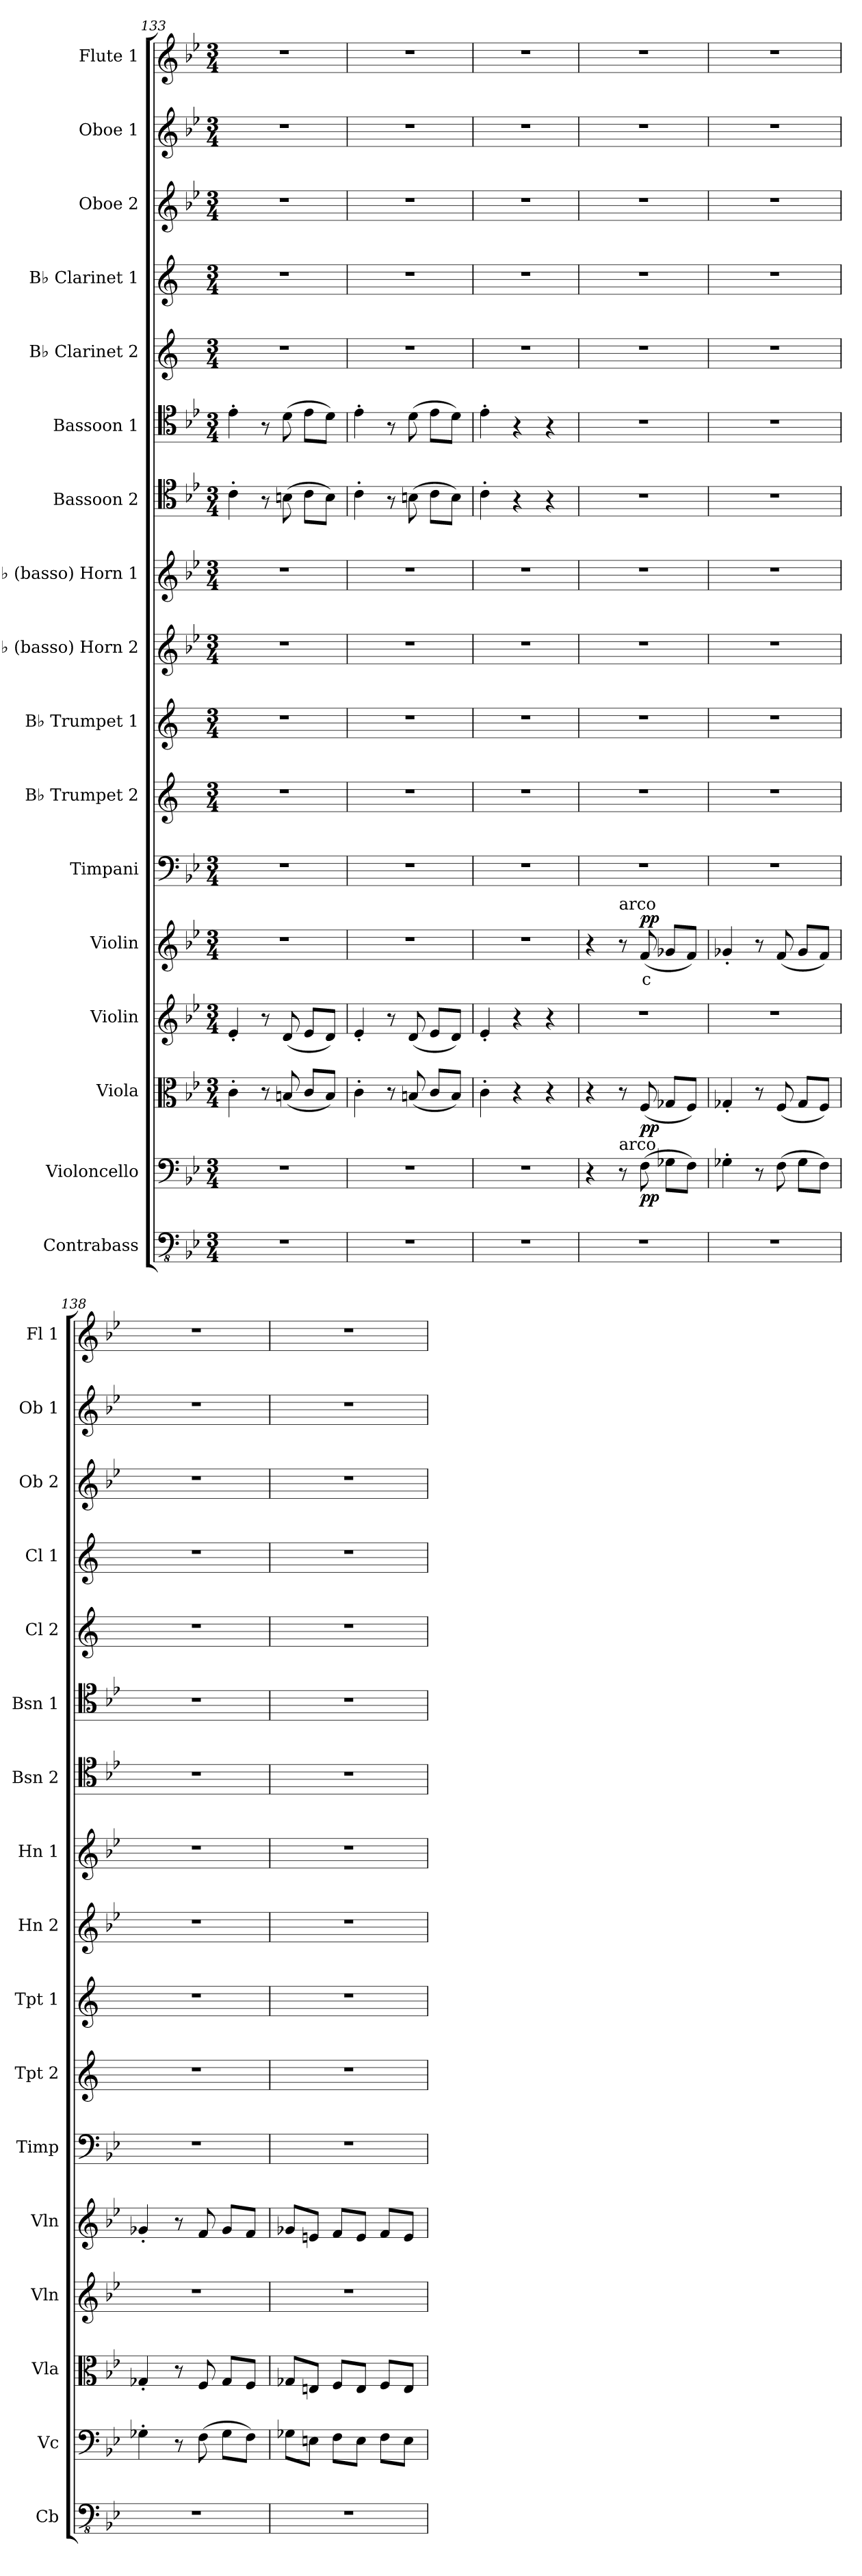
**kern	**kern	**dynam	**kern	**dynam	**kern	**kern	**text	**dynam	**kern	**kern	**kern	**kern	**kern	**kern	**kern	**kern	**kern	**kern	**kern	**kern
*part17	*part16	*part16	*part15	*part15	*part14	*part13	*part13	*part13	*part12	*part11	*part10	*part9	*part8	*part7	*part6	*part5	*part4	*part3	*part2	*part1
*staff17	*staff16	*staff16	*staff15	*staff15	*staff14	*staff13	*staff13	*staff13	*staff12	*staff11	*staff10	*staff9	*staff8	*staff7	*staff6	*staff5	*staff4	*staff3	*staff2	*staff1
*I"Contrabass	*I"Violoncello	*	*I"Viola	*	*I"Violin	*I"Violin	*	*	*I"Timpani	*I"B♭ Trumpet 2	*I"B♭ Trumpet 1	*I"B♭ (basso) Horn 2	*I"B♭ (basso) Horn 1	*I"Bassoon 2	*I"Bassoon 1	*I"B♭ Clarinet 2	*I"B♭ Clarinet 1	*I"Oboe 2	*I"Oboe 1	*I"Flute 1
*I'Cb	*I'Vc	*	*I'Vla	*	*I'Vln	*I'Vln	*	*	*I'Timp	*I'Tpt 2	*I'Tpt 1	*I'Hn 2	*I'Hn 1	*I'Bsn 2	*I'Bsn 1	*I'Cl 2	*I'Cl 1	*I'Ob 2	*I'Ob 1	*I'Fl 1
*clefFv4	*clefF4	*	*clefC3	*	*clefG2	*clefG2	*	*	*clefF4	*clefG2	*clefG2	*clefG2	*clefG2	*clefC4	*clefC4	*clefG2	*clefG2	*clefG2	*clefG2	*clefG2
*	*	*	*	*	*	*	*	*	*	*ITrd1c2	*ITrd1c2	*ITrd8c14	*ITrd8c14	*	*	*ITrd1c2	*ITrd1c2	*	*	*
*k[b-e-]	*k[b-e-]	*	*k[b-e-]	*	*k[b-e-]	*k[b-e-]	*	*	*k[b-e-]	*k[b-e-]	*k[b-e-]	*k[b-e-]	*k[b-e-]	*k[b-e-]	*k[b-e-]	*k[b-e-]	*k[b-e-]	*k[b-e-]	*k[b-e-]	*k[b-e-]
*M3/4	*M3/4	*	*M3/4	*	*M3/4	*M3/4	*	*	*M3/4	*M3/4	*M3/4	*M3/4	*M3/4	*M3/4	*M3/4	*M3/4	*M3/4	*M3/4	*M3/4	*M3/4
=133	=133	=133	=133	=133	=133	=133	=133	=133	=133	=133	=133	=133	=133	=133	=133	=133	=133	=133	=133	=133
2.r	2.r	.	4c'\	.	4e-'/	2.r	.	.	2.r	2.r	2.r	2.r	2.r	4c'\	4e-'\	2.r	2.r	2.r	2.r	2.r
.	.	.	8r	.	8r	.	.	.	.	.	.	.	.	8r	8r	.	.	.	.	.
.	.	.	(<8Bn/	.	(<8d/	.	.	.	.	.	.	.	.	(>8Bn\	(>8d\	.	.	.	.	.
.	.	.	8c/L	.	8e-/L	.	.	.	.	.	.	.	.	8c\L	8e-\L	.	.	.	.	.
.	.	.	8B/J)	.	8d/J)	.	.	.	.	.	.	.	.	8B\J)	8d\J)	.	.	.	.	.
=134	=134	=134	=134	=134	=134	=134	=134	=134	=134	=134	=134	=134	=134	=134	=134	=134	=134	=134	=134	=134
2.r	2.r	.	4c'\	.	4e-'/	2.r	.	.	2.r	2.r	2.r	2.r	2.r	4c'\	4e-'\	2.r	2.r	2.r	2.r	2.r
.	.	.	8r	.	8r	.	.	.	.	.	.	.	.	8r	8r	.	.	.	.	.
.	.	.	(<8Bn/	.	(<8d/	.	.	.	.	.	.	.	.	(>8Bn\	(>8d\	.	.	.	.	.
.	.	.	8c/L	.	8e-/L	.	.	.	.	.	.	.	.	8c\L	8e-\L	.	.	.	.	.
.	.	.	8B/J)	.	8d/J)	.	.	.	.	.	.	.	.	8B\J)	8d\J)	.	.	.	.	.
=135	=135	=135	=135	=135	=135	=135	=135	=135	=135	=135	=135	=135	=135	=135	=135	=135	=135	=135	=135	=135
2.r	2.r	.	4c'\	.	4e-'/	2.r	.	.	2.r	2.r	2.r	2.r	2.r	4c'\	4e-'\	2.r	2.r	2.r	2.r	2.r
.	.	.	4r	.	4r	.	.	.	.	.	.	.	.	4r	4r	.	.	.	.	.
.	.	.	4r	.	4r	.	.	.	.	.	.	.	.	4r	4r	.	.	.	.	.
=136	=136	=136	=136	=136	=136	=136	=136	=136	=136	=136	=136	=136	=136	=136	=136	=136	=136	=136	=136	=136
2.r	4r	.	4r	.	2.r	4r	.	.	2.r	2.r	2.r	2.r	2.r	2.r	2.r	2.r	2.r	2.r	2.r	2.r
!	!	!	!	!	!	!LO:TX:a:t=arco	!	!	!	!	!	!	!	!	!	!	!	!	!	!
!	!LO:TX:a:t=arco	!	!	!	!	!	!	!	!	!	!	!	!	!	!	!	!	!	!	!
.	8r	.	8r	.	.	8r	.	.	.	.	.	.	.	.	.	.	.	.	.	.
!	!	!LO:DY:b	!	!LO:DY:b	!	!	!LO:LY:b:color=#FF0000	!LO:DY:b	!	!	!	!	!	!	!	!	!	!	!	!
.	(>8F\	pp	(<8F/	pp	.	(<8f/	c	pp	.	.	.	.	.	.	.	.	.	.	.	.
.	8G-X\L	.	8G-X/L	.	.	8g-X/L	.	.	.	.	.	.	.	.	.	.	.	.	.	.
.	8F\J)	.	8F/J)	.	.	8f/J)	.	.	.	.	.	.	.	.	.	.	.	.	.	.
!!LO:PB:g=z
=137	=137	=137	=137	=137	=137	=137	=137	=137	=137	=137	=137	=137	=137	=137	=137	=137	=137	=137	=137	=137
2.r	4G-X'\	.	4G-X'/	.	2.r	4g-X'/	.	.	2.r	2.r	2.r	2.r	2.r	2.r	2.r	2.r	2.r	2.r	2.r	2.r
.	8r	.	8r	.	.	8r	.	.	.	.	.	.	.	.	.	.	.	.	.	.
.	(>8F\	.	(<8F/	.	.	(<8f/	.	.	.	.	.	.	.	.	.	.	.	.	.	.
.	8G-\L	.	8G-/L	.	.	8g-/L	.	.	.	.	.	.	.	.	.	.	.	.	.	.
.	8F\J)	.	8F/J)	.	.	8f/J)	.	.	.	.	.	.	.	.	.	.	.	.	.	.
=138	=138	=138	=138	=138	=138	=138	=138	=138	=138	=138	=138	=138	=138	=138	=138	=138	=138	=138	=138	=138
2.r	4G-X'\	.	4G-X'/	.	2.r	4g-X'/	.	.	2.r	2.r	2.r	2.r	2.r	2.r	2.r	2.r	2.r	2.r	2.r	2.r
.	8r	.	8r	.	.	8r	.	.	.	.	.	.	.	.	.	.	.	.	.	.
.	(>8F\	.	8F/	.	.	8f/	.	.	.	.	.	.	.	.	.	.	.	.	.	.
.	8G-\L	.	8G-/L	.	.	8g-/L	.	.	.	.	.	.	.	.	.	.	.	.	.	.
.	8F\J)	.	8F/J	.	.	8f/J	.	.	.	.	.	.	.	.	.	.	.	.	.	.
=139	=139	=139	=139	=139	=139	=139	=139	=139	=139	=139	=139	=139	=139	=139	=139	=139	=139	=139	=139	=139
2.r	8G-X\L	.	8G-X/L	.	2.r	8g-X/L	.	.	2.r	2.r	2.r	2.r	2.r	2.r	2.r	2.r	2.r	2.r	2.r	2.r
.	8En\J	.	8En/J	.	.	8en/J	.	.	.	.	.	.	.	.	.	.	.	.	.	.
.	8F\L	.	8F/L	.	.	8f/L	.	.	.	.	.	.	.	.	.	.	.	.	.	.
.	8E\J	.	8E/J	.	.	8e/J	.	.	.	.	.	.	.	.	.	.	.	.	.	.
.	8F\L	.	8F/L	.	.	8f/L	.	.	.	.	.	.	.	.	.	.	.	.	.	.
.	8E\J	.	8E/J	.	.	8e/J	.	.	.	.	.	.	.	.	.	.	.	.	.	.
=	=	=	=	=	=	=	=	=	=	=	=	=	=	=	=	=	=	=	=	=
*-	*-	*-	*-	*-	*-	*-	*-	*-	*-	*-	*-	*-	*-	*-	*-	*-	*-	*-	*-	*-
